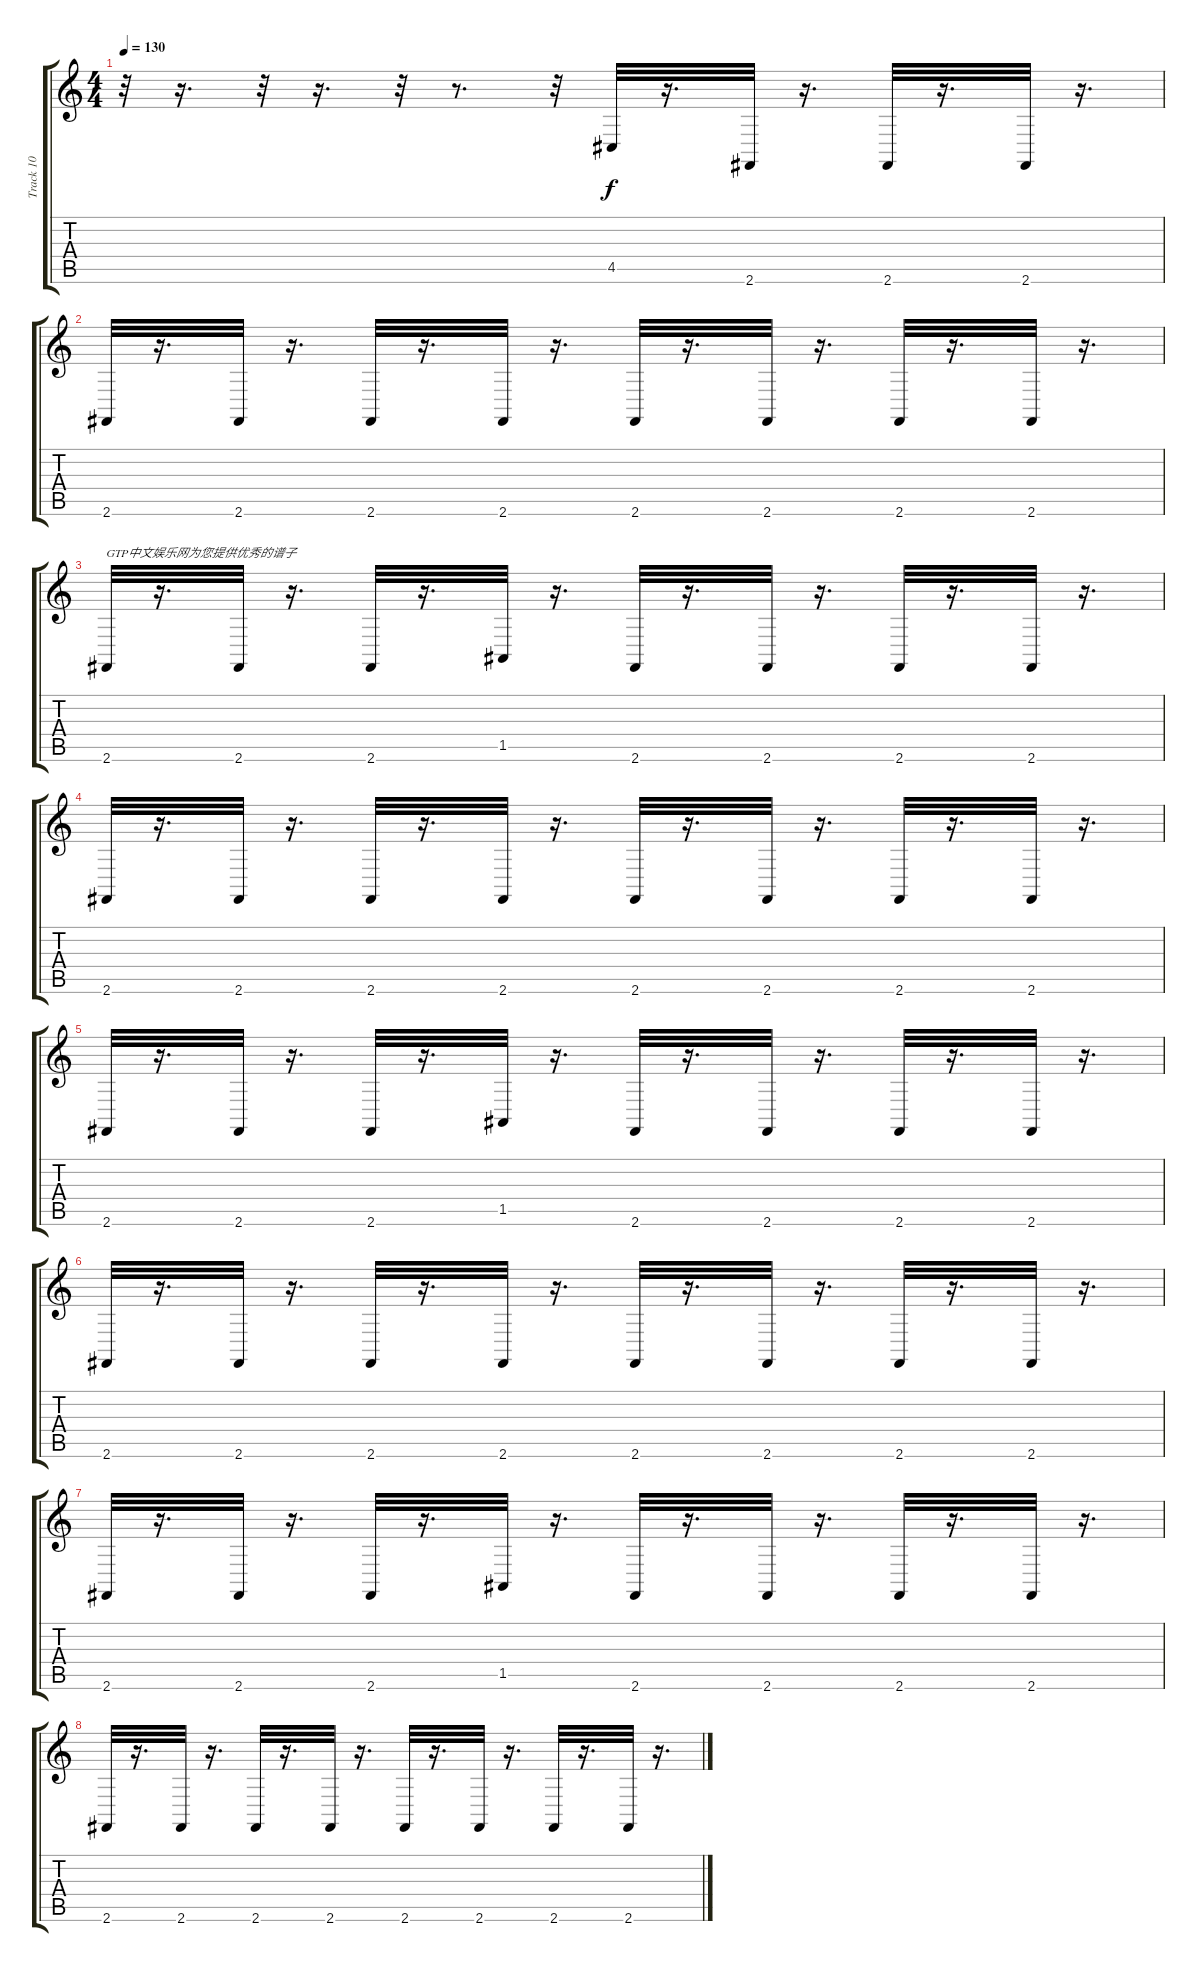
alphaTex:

\track ("Track 10" "Track 10") {instrument acousticgrandpiano}
\staff {score tabs}
\tuning (E4 B3 G3 D3 A2 E2) {hide}
\ts (4 4)
\tempo 130
\clef g2
\ks c
r.32{dy f instrument acousticgrandpiano} r.16{d} r.32 r.16{d} r.32 r.8{d} r.32 4.5.32 r.16{d} 2.6.32 r.16{d} 2.6.32 r.16{d} 2.6.32 r.16{d} |
2.6.32 r.16{d} 2.6.32 r.16{d} 2.6.32 r.16{d} 2.6.32 r.16{d} 2.6.32 r.16{d} 2.6.32 r.16{d} 2.6.32 r.16{d} 2.6.32 r.16{d} |
2.6.32{txt "GTP中文娱乐网为您提供优秀的谱子"} r.16{d} 2.6.32 r.16{d} 2.6.32 r.16{d} 1.5.32 r.16{d} 2.6.32 r.16{d} 2.6.32 r.16{d} 2.6.32 r.16{d} 2.6.32 r.16{d} |
2.6.32 r.16{d} 2.6.32 r.16{d} 2.6.32 r.16{d} 2.6.32 r.16{d} 2.6.32 r.16{d} 2.6.32 r.16{d} 2.6.32 r.16{d} 2.6.32 r.16{d} |
2.6.32 r.16{d} 2.6.32 r.16{d} 2.6.32 r.16{d} 1.5.32 r.16{d} 2.6.32 r.16{d} 2.6.32 r.16{d} 2.6.32 r.16{d} 2.6.32 r.16{d} |
2.6.32 r.16{d} 2.6.32 r.16{d} 2.6.32 r.16{d} 2.6.32 r.16{d} 2.6.32 r.16{d} 2.6.32 r.16{d} 2.6.32 r.16{d} 2.6.32 r.16{d} |
2.6.32 r.16{d} 2.6.32 r.16{d} 2.6.32 r.16{d} 1.5.32 r.16{d} 2.6.32 r.16{d} 2.6.32 r.16{d} 2.6.32 r.16{d} 2.6.32 r.16{d} |
2.6.32 r.16{d} 2.6.32 r.16{d} 2.6.32 r.16{d} 2.6.32 r.16{d} 2.6.32 r.16{d} 2.6.32 r.16{d} 2.6.32 r.16{d} 2.6.32 r.16{d}
